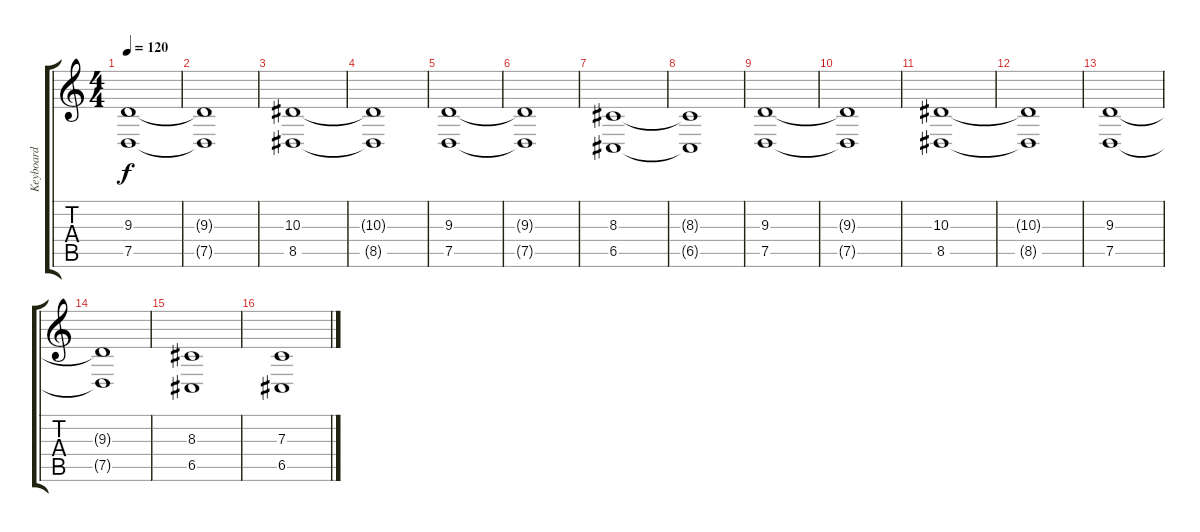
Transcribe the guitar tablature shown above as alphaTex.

\track ("Keyboard" "Keyboard") {instrument pad2warm}
\staff {score tabs}
\tuning (D4 A3 F3 C3 G2 D2) {hide}
\ts (4 4)
\tempo 120
\clef g2
\ks c
(9.3 7.5).1{dy f instrument pad2warm} |
(9.3{t} 7.5{t}).1 |
(10.3 8.5).1 |
(10.3{t} 8.5{t}).1 |
(9.3 7.5).1 |
(9.3{t} 7.5{t}).1 |
(8.3 6.5).1 |
(8.3{t} 6.5{t}).1 |
(9.3 7.5).1 |
(9.3{t} 7.5{t}).1 |
(10.3 8.5).1 |
(10.3{t} 8.5{t}).1 |
(9.3 7.5).1 |
(9.3{t} 7.5{t}).1 |
(8.3 6.5).1 |
(7.3 6.5).1
